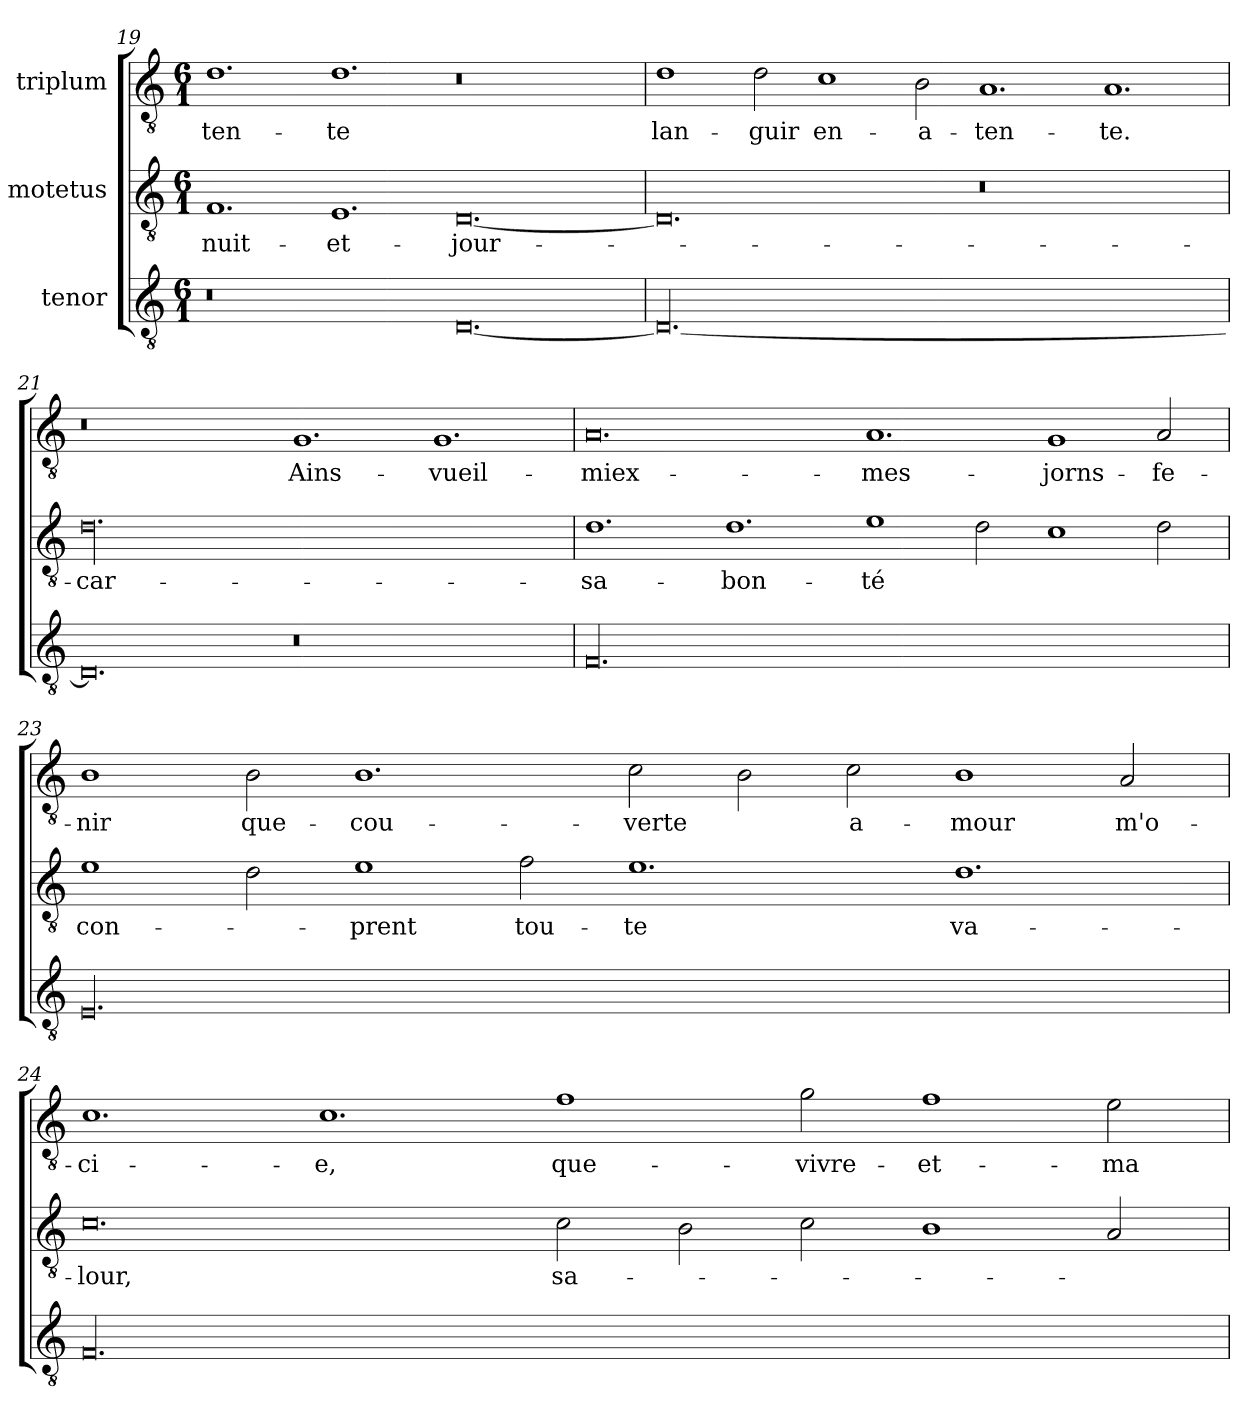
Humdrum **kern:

**kern	**kern	**text	**kern	**text
*part3	*part2	*part2	*part1	*part1
*staff3	*staff2	*staff2	*staff1	*staff1
*I"tenor	*I"motetus	*	*I"triplum	*
*clefGv2	*clefGv2	*	*clefGv2	*
*k[]	*k[]	*	*k[]	*
*C:	*C:	*	*C:	*
*M6/1	*M6/1	*	*M6/1	*
=19	=19	=19	=19	=19
0.r	1.F/	nuit-	1.d\	-ten-
.	1.E/	et-	1.d\	-te
[0.D/	[0.D/	jour-	0.r	.
=20	=20	=20	=20	=20
00.D/_	0.D/]	.	1d\	lan-
.	.	.	2d\	-guir
.	.	.	1c\	en-
.	.	.	2B\	a-
.	0.r	.	1.A/	-ten-
.	.	.	1.A/	-te.
=21	=21	=21	=21	=21
0.D/]	00.d\	car-	0.r	.
0.r	.	.	1.G/	Ains-
.	.	.	1.G/	vueil-
=22	=22	=22	=22	=22
00.F/	1.d\	sa-	0.A/	miex-
.	1.d\	bon-	.	.
.	1e\	-té	1.A/	mes-
.	2d\	.	.	.
.	1c\	.	1G/	jorns-
.	2d\	.	2A/	fe-
!!LO:PB:g=z
=23	=23	=23	=23	=23
00.E/	1e\	con-	1B\	-nir
.	2d\	.	2B\	que-
.	1e\	-prent	1.B\	cou-
.	2f\	tou-	.	.
.	1.e\	-te	2c\	-verte
.	.	.	2B\	.
.	.	.	2c\	a-
.	1.d\	va-	1B\	-mour
.	.	.	2A/	m'o-
=24	=24	=24	=24	=24
00.F/	0.c\	-lour,	1.c\	-ci-
.	.	.	1.c\	-e,
.	2c\	sa-	1f\	que-
.	2B\	.	.	.
.	2c\	.	2g\	vivre-
.	1B\	.	1f\	et-
.	2A/	.	2e\	ma-
=	=	=	=	=
*-	*-	*-	*-	*-
